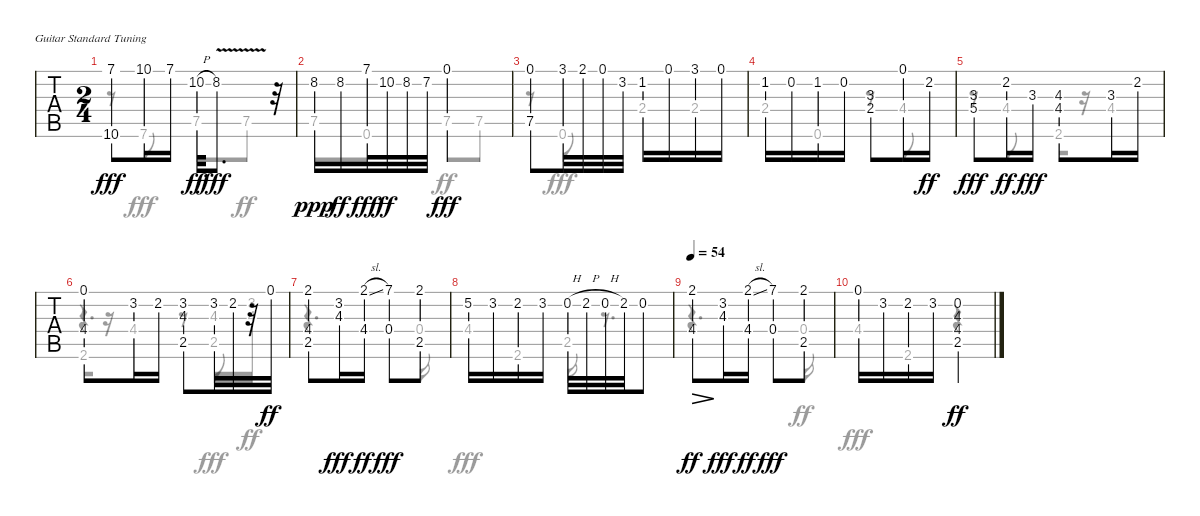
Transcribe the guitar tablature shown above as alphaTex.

\bracketExtendMode groupsimilarinstruments
\singleTrackTrackNamePolicy hidden
\multiTrackTrackNamePolicy hidden
\firstSystemTrackNameOrientation horizontal
\otherSystemsTrackNameOrientation horizontal
\track ("guitare" "guitare") {instrument acousticguitarnylon}
\staff {tabs}
\tuning (E4 B3 G3 D3 A2 E2)
\voice
\ts (2 4)
\tempo (107 hide)
\clef g2
\scale
1.04414
\ks bminor
(7.1{lf 2} 10.6{lf 4}).8{dy fff} 10.1.16 7.1.16 10.2{h lf 5}.32{dy ff} 8.2{v lf 3}.8{d dy fff} r.32 |
\scale
0.955864 8.2.16{dy ppp} 8.2.16{dy ff} 7.1{lf 2}.32{dy fff} 10.2{lf 5}.32{dy ff} 8.2{lf 3}.32 7.2{lf 2}.32 0.1.4{dy fff} |
\scale
1.04414 (0.1 7.5).8 3.1{lf 3}.32 2.1{lf 2}.32 0.1.32 3.2{lf 3}.32 1.2.16 0.1.16 3.1{lf 3}.16 0.1.16 |
\scale
0.955864 1.2.16 0.2.16 1.2.16 0.2.16 (3.3{lf 3} 2.4{lf 2}).8 0.1.16 2.2{lf 2}.16{dy ff} |
\scale
1.04414 (3.3{lf 3} 5.4{lf 5}).8{dy fff} 2.2{lf 2}.16{dy ff} 3.3{lf 3}.16{dy fff} (4.3{lf 5} 4.4{lf 4}).8 3.3.16 2.2.16 |
\scale
0.955864 (0.1 4.4).8 3.2{lf 3}.16 2.2{lf 2}.16 (3.2{lf 3} 4.3{lf 4} 2.5{lf 2}).8 3.2.32 2.2.32 r.32 0.1.32{dy ff} |
\scale
1.04414 (2.1{lf 2} 4.4{lf 4} 2.5).8 (3.2{lf 3} 4.3{lf 5}).16{dy fff} (2.1{sl lf 2} 4.4{lf 4}).16{dy ff} (7.1{lf 2 rf 2} 0.4{rf 1}).8{dy fff} (2.1{lf 3} 2.5{lf 2}).8 |
\scale
0.955864 5.2.16 3.2.16 2.2.16 3.2.16 0.2{h}.32 2.2{h lf 3}.32 0.2{h}.32 2.2{lf 3}.32 0.2.8 |
\tempo 54
\scale
1.04414 (2.1 4.4).8{dec dy ff} (3.2 4.3).16{dy fff} (2.1{sl} 4.4).16{dy ff} (7.1 0.4).8{dy fff} (2.1 2.5).8 |
\scale
0.955864 0.1.16 3.2{lf 3}.16 2.2{lf 2}.16 3.2.16 (0.2 4.3{lf 5} 4.4{lf 4} 2.5{lf 2}).4{dy ff}
\voice
\clef g2
\ottava regular
\simile none
\scale
1.04414
\ks bminor
r.8{dy fff} 7.6.8 7.5{lf 2}.8 7.5.8{dy ff} |
\scale
0.955864 7.5.8 0.6.8{dy fff} 7.5{lf 3}.8{dy ff} 7.5.8 |
\scale
1.04414 r.8 0.6.8{dy fff} 2.4{lf 2}.8 2.4{lf 2}.8 |
\scale
0.955864 2.4.8 0.6.8 r.8 4.4{lf 4}.8 |
\scale
1.04414 r.8 4.4{lf 4}.8 2.6{lf 2}.16 r.16 4.4.8 |
\scale
0.955864 2.6.16 r.16 4.4{lf 4}.8 r.8 4.3.16 (3.2 4.3).16{dy ff} |
\scale
1.04414 r.4{d} 0.4.16 |
\scale
0.955864 4.4.8{dy fff} 2.6.8 2.5{lf 2}.16 r.8{d} |
\scale
1.04414 r.4{d} 0.4.16{dy ff} |
\scale
0.955864 4.4{lf 4}.8{dy fff} 2.6{lf 2}.8 r.4
\voice
\clef g2
\ottava regular
\simile none
\scale
1.04414
\ks bminor
|
\scale
0.955864 |
\scale
1.04414 |
\scale
0.955864 |
\scale
1.04414 |
\scale
0.955864 r.4{d} 2.5.8{dy fff} |
\scale
1.04414 |
\scale
0.955864 |
\scale
1.04414 |
\scale
0.955864
